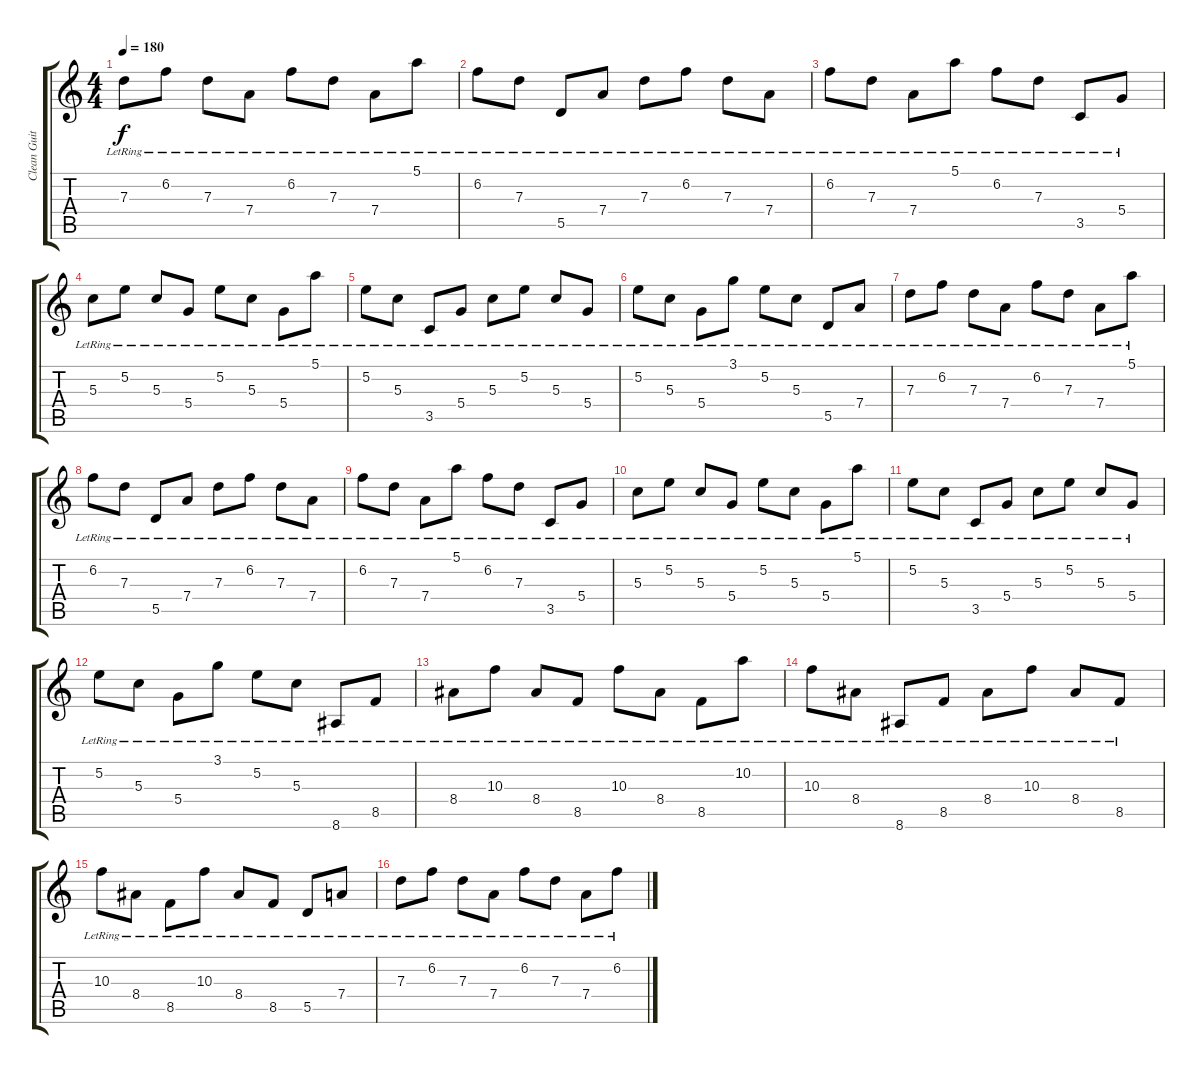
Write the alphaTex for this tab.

\track ("Clean Guitar" "Clean Guit") {instrument acousticguitarsteel}
\staff {score tabs}
\tuning (E4 B3 G3 D3 A2 D2) {hide}
\ts (4 4)
\tempo 180
\clef g2
\ks c
7.3{lr}.8{dy f} 6.2{lr}.8 7.3{lr}.8 7.4{lr}.8 6.2{lr}.8 7.3{lr}.8 7.4{lr}.8 5.1{lr}.8 |
6.2{lr}.8 7.3{lr}.8 5.5{lr}.8 7.4{lr}.8 7.3{lr}.8 6.2{lr}.8 7.3{lr}.8 7.4{lr}.8 |
6.2{lr}.8 7.3{lr}.8 7.4{lr}.8 5.1{lr}.8 6.2{lr}.8 7.3{lr}.8 3.5{lr}.8 5.4{lr}.8 |
5.3{lr}.8 5.2{lr}.8 5.3{lr}.8 5.4{lr}.8 5.2{lr}.8 5.3{lr}.8 5.4{lr}.8 5.1{lr}.8 |
5.2{lr}.8 5.3{lr}.8 3.5{lr}.8 5.4{lr}.8 5.3{lr}.8 5.2{lr}.8 5.3{lr}.8 5.4{lr}.8 |
5.2{lr}.8 5.3{lr}.8 5.4{lr}.8 3.1{lr}.8 5.2{lr}.8 5.3{lr}.8 5.5{lr}.8 7.4{lr}.8 |
7.3{lr}.8 6.2{lr}.8 7.3{lr}.8 7.4{lr}.8 6.2{lr}.8 7.3{lr}.8 7.4{lr}.8 5.1{lr}.8 |
6.2{lr}.8 7.3{lr}.8 5.5{lr}.8 7.4{lr}.8 7.3{lr}.8 6.2{lr}.8 7.3{lr}.8 7.4{lr}.8 |
6.2{lr}.8 7.3{lr}.8 7.4{lr}.8 5.1{lr}.8 6.2{lr}.8 7.3{lr}.8 3.5{lr}.8 5.4{lr}.8 |
5.3{lr}.8 5.2{lr}.8 5.3{lr}.8 5.4{lr}.8 5.2{lr}.8 5.3{lr}.8 5.4{lr}.8 5.1{lr}.8 |
5.2{lr}.8 5.3{lr}.8 3.5{lr}.8 5.4{lr}.8 5.3{lr}.8 5.2{lr}.8 5.3{lr}.8 5.4{lr}.8 |
5.2{lr}.8 5.3{lr}.8 5.4{lr}.8 3.1{lr}.8 5.2{lr}.8 5.3{lr}.8 8.6{lr}.8 8.5{lr}.8 |
8.4{lr}.8 10.3{lr}.8 8.4{lr}.8 8.5{lr}.8 10.3{lr}.8 8.4{lr}.8 8.5{lr}.8 10.2{lr}.8 |
10.3{lr}.8 8.4{lr}.8 8.6{lr}.8 8.5{lr}.8 8.4{lr}.8 10.3{lr}.8 8.4{lr}.8 8.5{lr}.8 |
10.3{lr}.8 8.4{lr}.8 8.5{lr}.8 10.3{lr}.8 8.4{lr}.8 8.5{lr}.8 5.5{lr}.8 7.4{lr}.8 |
7.3{lr}.8 6.2{lr}.8 7.3{lr}.8 7.4{lr}.8 6.2{lr}.8 7.3{lr}.8 7.4{lr}.8 6.2{lr}.8
